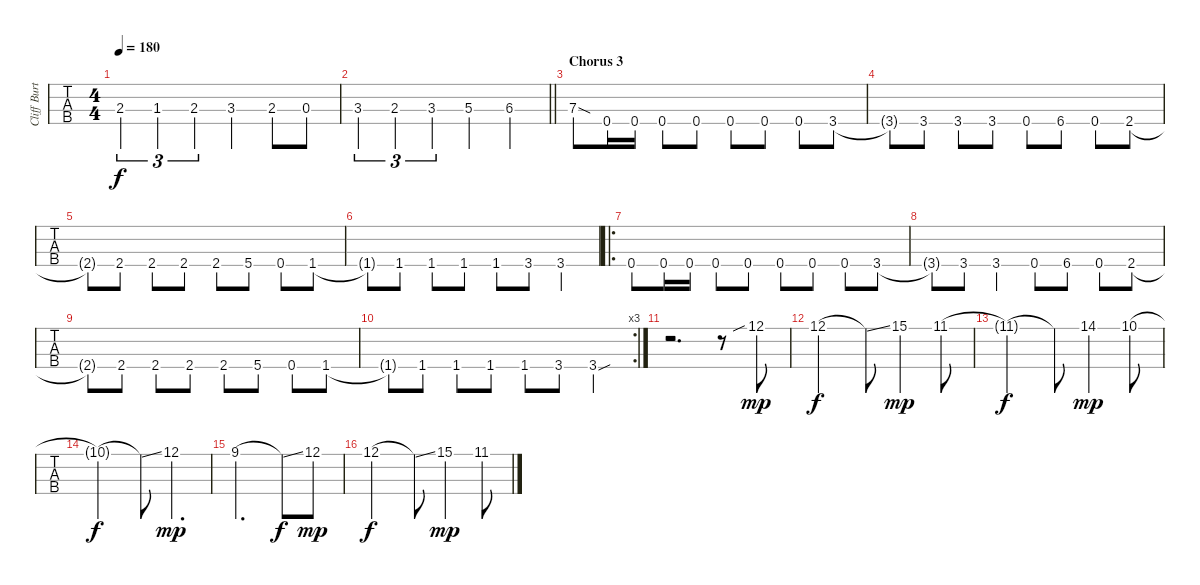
\track ("Cliff Burton" "Cliff Burt") {instrument electricbassfinger}
\staff {tabs}
\tuning (G2 D2 A1 E1) {hide}
\ts (4 4)
\tempo 180
\clef f4
\ks c
2.3.4{tu (3 2) dy f} 1.3.4{tu (3 2)} 2.3.4{tu (3 2)} 3.3.4 2.3.8 0.3.8 |
\barLineRight lightlight
3.3.4{tu (3 2)} 2.3.4{tu (3 2)} 3.3.4{tu (3 2)} 5.3.4 6.3.4 |
\section ("" "Chorus 3")
7.3{sod}.8 0.4.16 0.4.16 0.4.8 0.4.8 0.4.8 0.4.8 0.4.8 3.4.8 |
3.4{t}.8 3.4.8 3.4.8 3.4.8 0.4.8 6.4.8 0.4.8 2.4.8 |
2.4{t}.8 2.4.8 2.4.8 2.4.8 2.4.8 5.4.8 0.4.8 1.4.8 |
1.4{t}.8 1.4.8 1.4.8 1.4.8 1.4.8 3.4.8 3.4.4 |
\ro
0.4.8 0.4.16 0.4.16 0.4.8 0.4.8 0.4.8 0.4.8 0.4.8 3.4.8 |
3.4{t}.8 3.4.8 3.4.4 0.4.8 6.4.8 0.4.8 2.4.8 |
2.4{t}.8 2.4.8 2.4.8 2.4.8 2.4.8 5.4.8 0.4.8 1.4.8 |
\rc 3
1.4{t}.8 1.4.8 1.4.8 1.4.8 1.4.8 3.4.8 3.4{sou}.4 |
r.2{d} r.8 12.1{sib}.8{dy mp instrument electricbassfinger} |
12.1.2{dy f} 12.1{ss t}.8 15.1.4{dy mp} 11.1.8 |
11.1{t}.2{dy f} 11.1{t}.8 14.1.4{dy mp} 10.1.8 |
10.1{t}.2{dy f} 10.1{ss t}.8 12.1.4{d dy mp} |
9.1.2{d} 9.1{ss t}.8{dy f} 12.1.8{dy mp instrument electricbassfinger} |
12.1.2{dy f} 12.1{ss t}.8 15.1.4{dy mp} 11.1.8
